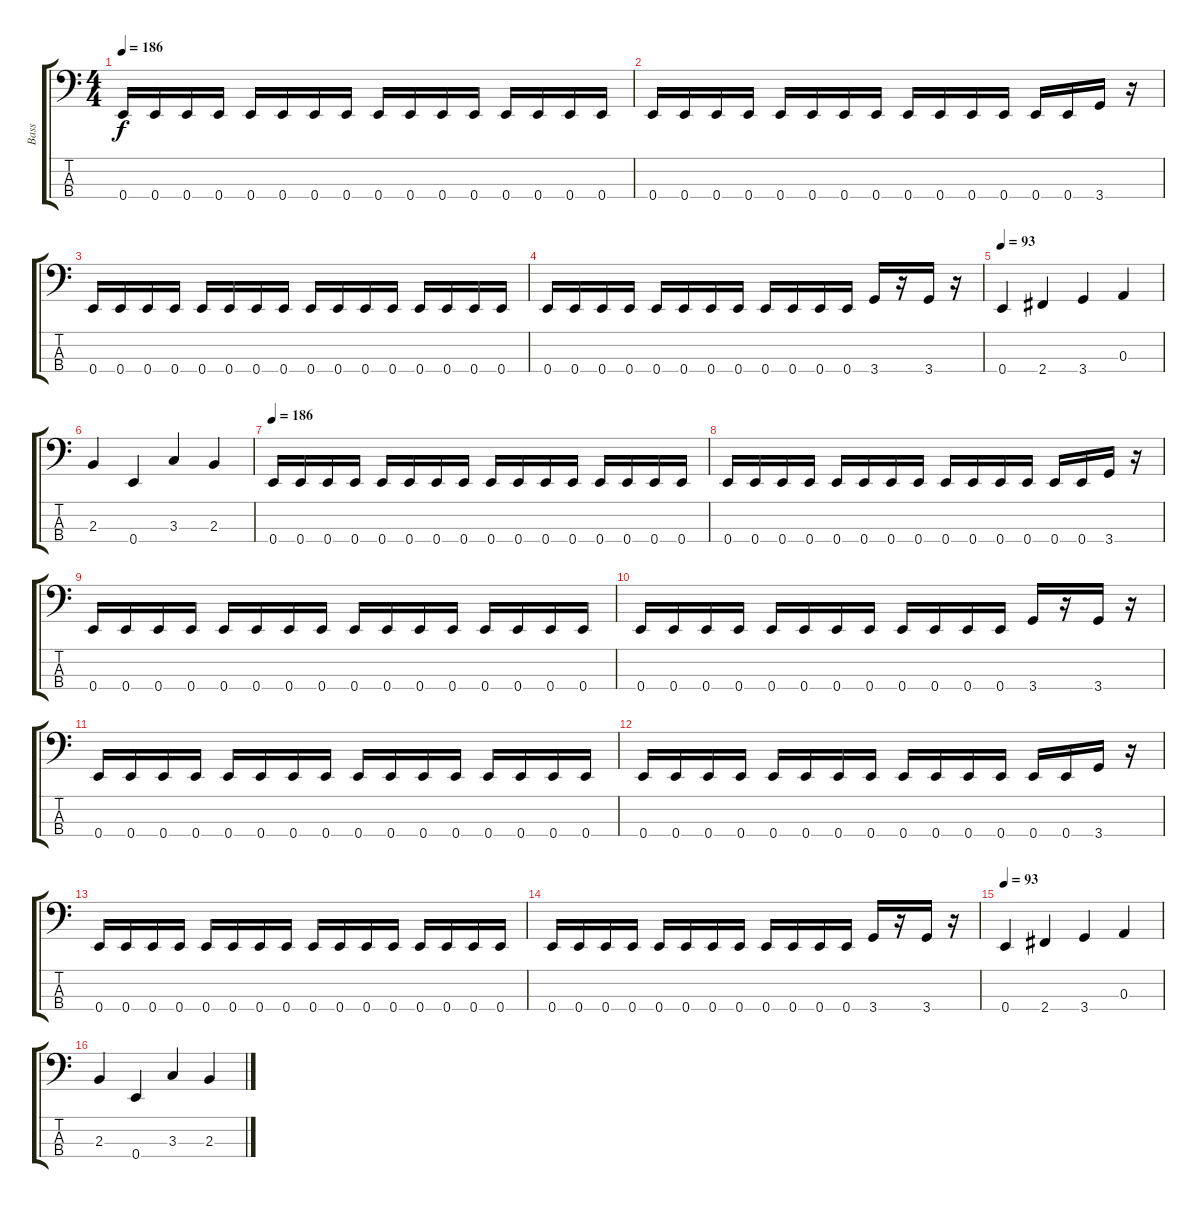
\track ("Bass" "Bass") {instrument electricbasspick}
\staff {score tabs}
\tuning (G2 D2 A1 E1) {hide}
\ts (4 4)
\tempo 186
\clef f4
\ks c
0.4.16{dy f} 0.4.16 0.4.16 0.4.16 0.4.16 0.4.16 0.4.16 0.4.16 0.4.16 0.4.16 0.4.16 0.4.16 0.4.16 0.4.16 0.4.16 0.4.16 |
0.4.16 0.4.16 0.4.16 0.4.16 0.4.16 0.4.16 0.4.16 0.4.16 0.4.16 0.4.16 0.4.16 0.4.16 0.4.16 0.4.16 3.4.16 r.16 |
0.4.16 0.4.16 0.4.16 0.4.16 0.4.16 0.4.16 0.4.16 0.4.16 0.4.16 0.4.16 0.4.16 0.4.16 0.4.16 0.4.16 0.4.16 0.4.16 |
0.4.16 0.4.16 0.4.16 0.4.16 0.4.16 0.4.16 0.4.16 0.4.16 0.4.16 0.4.16 0.4.16 0.4.16 3.4.16 r.16 3.4.16 r.16 |
\tempo 93
0.4.4 2.4.4 3.4.4 0.3.4 |
2.3.4 0.4.4 3.3.4 2.3.4 |
\tempo 186
0.4.16 0.4.16 0.4.16 0.4.16 0.4.16 0.4.16 0.4.16 0.4.16 0.4.16 0.4.16 0.4.16 0.4.16 0.4.16 0.4.16 0.4.16 0.4.16 |
0.4.16 0.4.16 0.4.16 0.4.16 0.4.16 0.4.16 0.4.16 0.4.16 0.4.16 0.4.16 0.4.16 0.4.16 0.4.16 0.4.16 3.4.16 r.16 |
0.4.16 0.4.16 0.4.16 0.4.16 0.4.16 0.4.16 0.4.16 0.4.16 0.4.16 0.4.16 0.4.16 0.4.16 0.4.16 0.4.16 0.4.16 0.4.16 |
0.4.16 0.4.16 0.4.16 0.4.16 0.4.16 0.4.16 0.4.16 0.4.16 0.4.16 0.4.16 0.4.16 0.4.16 3.4.16 r.16 3.4.16 r.16 |
0.4.16 0.4.16 0.4.16 0.4.16 0.4.16 0.4.16 0.4.16 0.4.16 0.4.16 0.4.16 0.4.16 0.4.16 0.4.16 0.4.16 0.4.16 0.4.16 |
0.4.16 0.4.16 0.4.16 0.4.16 0.4.16 0.4.16 0.4.16 0.4.16 0.4.16 0.4.16 0.4.16 0.4.16 0.4.16 0.4.16 3.4.16 r.16 |
0.4.16 0.4.16 0.4.16 0.4.16 0.4.16 0.4.16 0.4.16 0.4.16 0.4.16 0.4.16 0.4.16 0.4.16 0.4.16 0.4.16 0.4.16 0.4.16 |
0.4.16 0.4.16 0.4.16 0.4.16 0.4.16 0.4.16 0.4.16 0.4.16 0.4.16 0.4.16 0.4.16 0.4.16 3.4.16 r.16 3.4.16 r.16 |
\tempo 93
0.4.4 2.4.4 3.4.4 0.3.4 |
2.3.4 0.4.4 3.3.4 2.3.4
